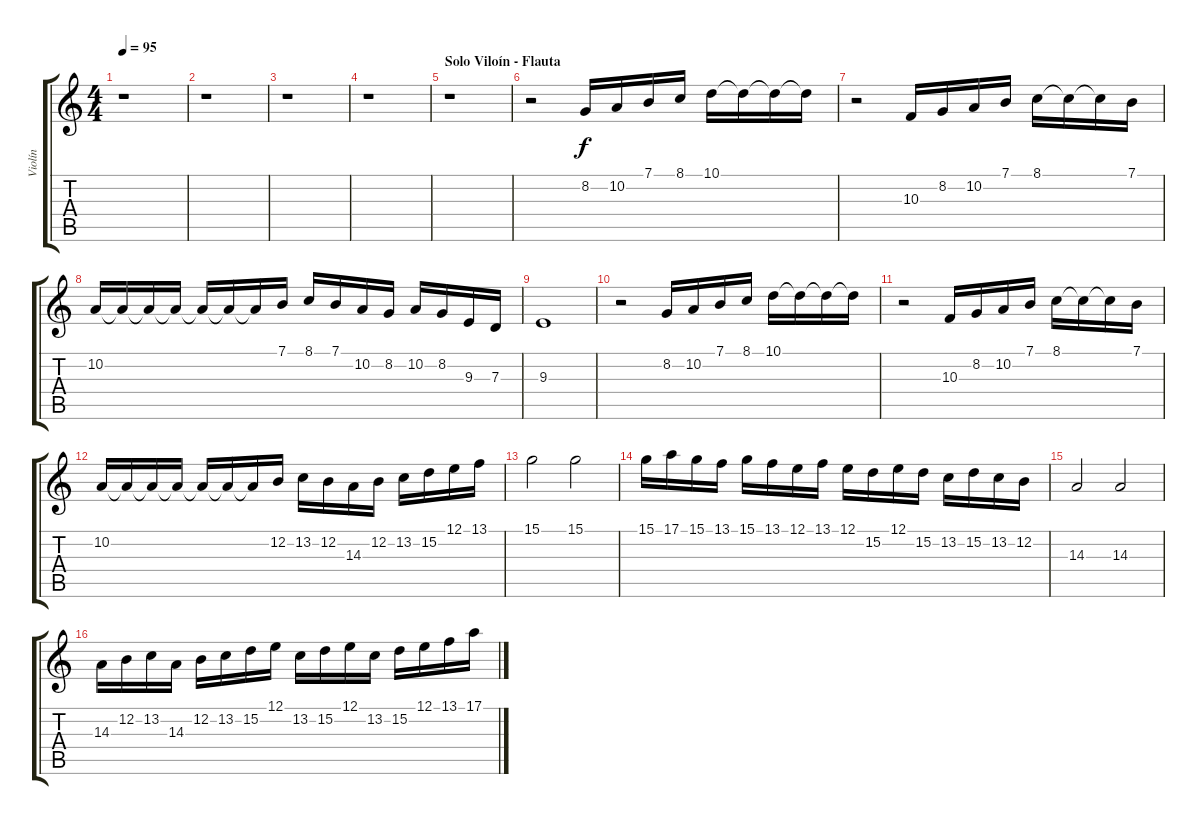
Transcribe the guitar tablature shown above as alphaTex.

\track ("Violín" "Violín") {instrument violin}
\staff {score tabs}
\tuning (E4 B3 G3 D3 A2 E2) {hide}
\ts (4 4)
\tempo 95
\clef g2
\ks c
r.1{dy f} |
r.1 |
r.1 |
r.1 |
\section ("" "Solo Viloín - Flauta")
r.1 |
r.2 8.2.16 10.2.16 7.1.16 8.1.16 10.1.16 10.1{t}.16 10.1{t}.16 10.1{t}.16 |
r.2 10.3.16 8.2.16 10.2.16 7.1.16 8.1.16 8.1{t}.16 8.1{t}.16 7.1.16 |
10.2.16 10.2{t}.16 10.2{t}.16 10.2{t}.16 10.2{t}.16 10.2{t}.16 10.2{t}.16 7.1.16 8.1.16 7.1.16 10.2.16 8.2.16 10.2.16 8.2.16 9.3.16 7.3.16 |
9.3.1 |
r.2 8.2.16 10.2.16 7.1.16 8.1.16 10.1.16 10.1{t}.16 10.1{t}.16 10.1{t}.16 |
r.2 10.3.16 8.2.16 10.2.16 7.1.16 8.1.16 8.1{t}.16 8.1{t}.16 7.1.16 |
10.2.16 10.2{t}.16 10.2{t}.16 10.2{t}.16 10.2{t}.16 10.2{t}.16 10.2{t}.16 12.2.16 13.2.16 12.2.16 14.3.16 12.2.16 13.2.16 15.2.16 12.1.16 13.1.16 |
15.1.2 15.1.2 |
15.1.16 17.1.16 15.1.16 13.1.16 15.1.16 13.1.16 12.1.16 13.1.16 12.1.16 15.2.16 12.1.16 15.2.16 13.2.16 15.2.16 13.2.16 12.2.16 |
14.3.2 14.3.2 |
14.3.16 12.2.16 13.2.16 14.3.16 12.2.16 13.2.16 15.2.16 12.1.16 13.2.16 15.2.16 12.1.16 13.2.16 15.2.16 12.1.16 13.1.16 17.1.16
